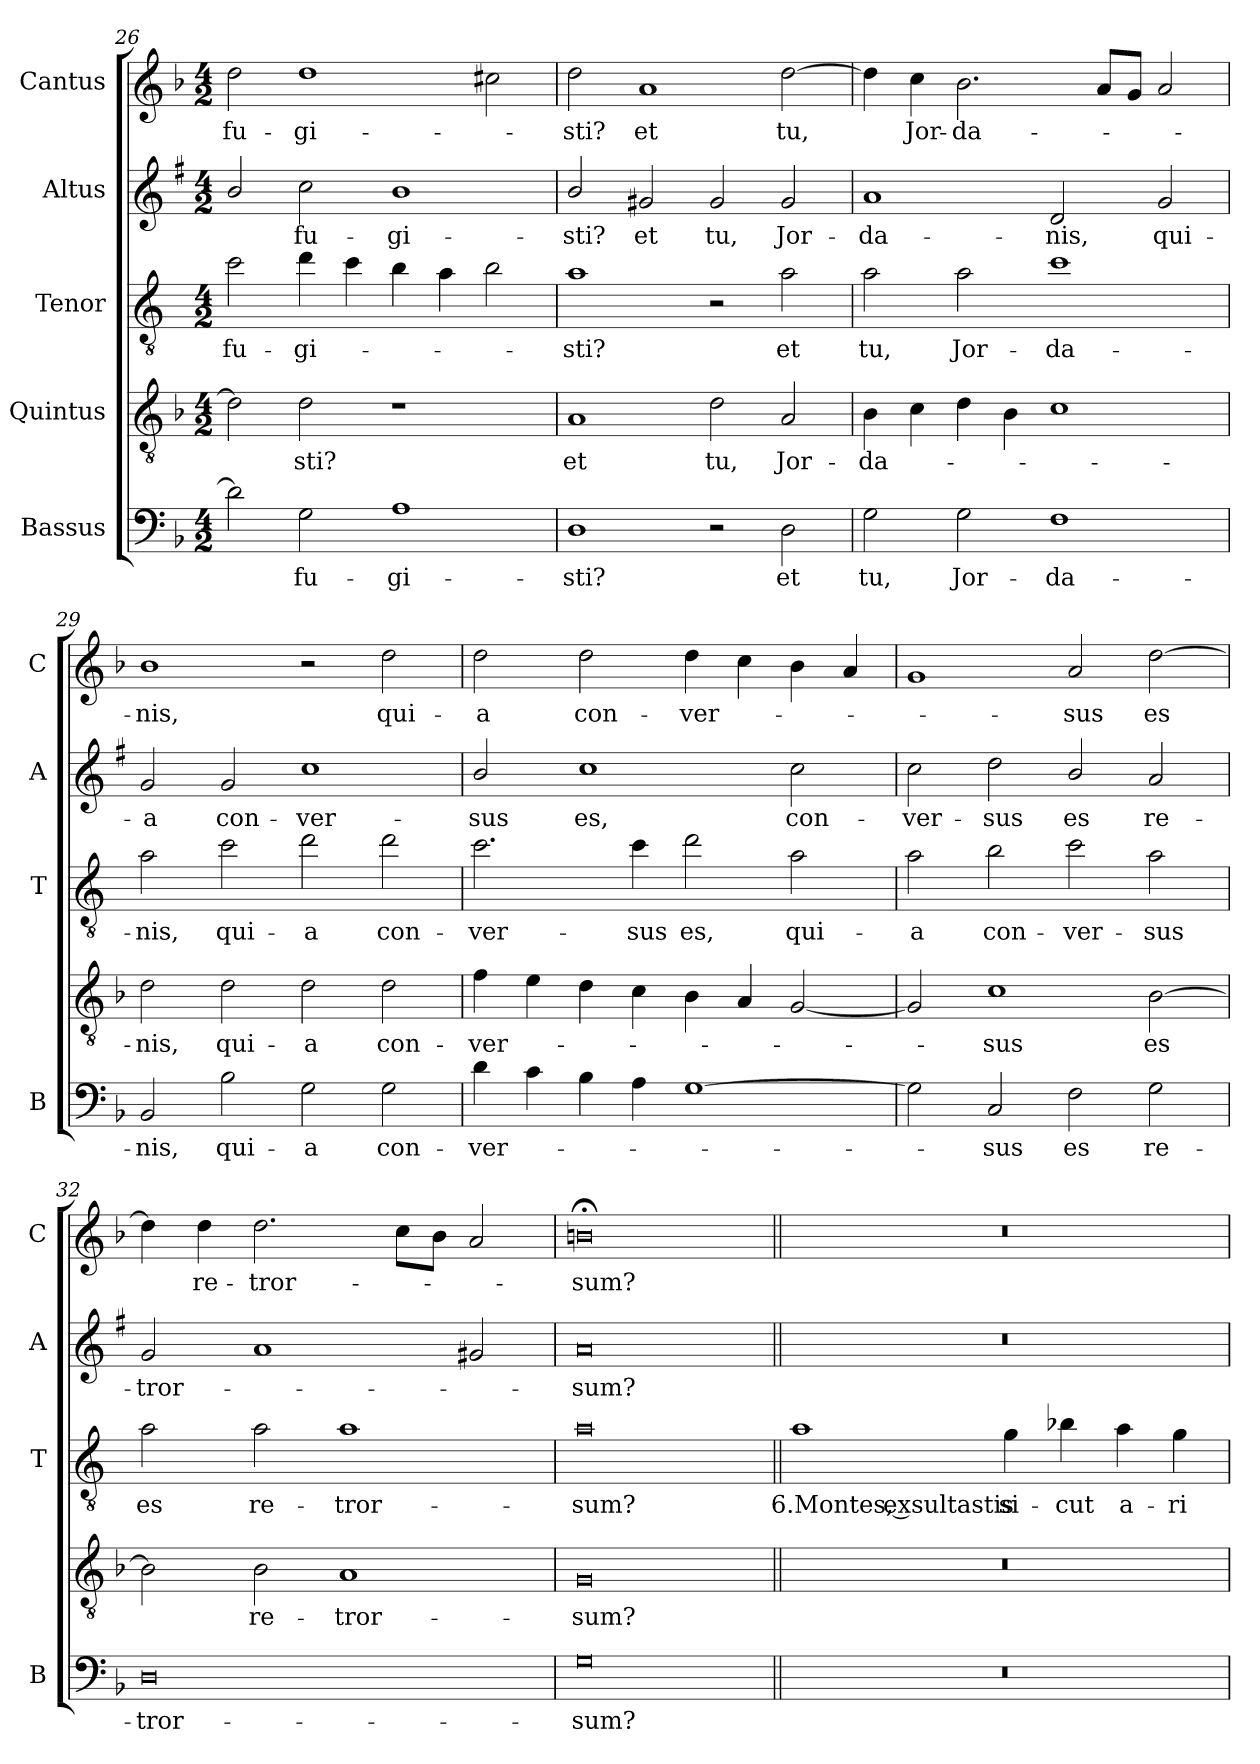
**kern	**text	**kern	**text	**kern	**text	**kern	**text	**kern	**text
*part5	*part5	*part4	*part4	*part3	*part3	*part2	*part2	*part1	*part1
*staff5	*staff5	*staff4	*staff4	*staff3	*staff3	*staff2	*staff2	*staff1	*staff1
*I"Bassus	*	*I"Quintus	*	*I"Tenor	*	*I"Altus	*	*I"Cantus	*
*I'B	*	*	*	*I'T	*	*I'A	*	*I'C	*
*clefF4	*	*clefGv2	*	*clefGv2	*	*clefG2	*	*clefG2	*
*	*	*	*	*ITrd4c7	*	*ITrd1c2	*	*	*
*k[b-]	*	*k[b-]	*	*k[b-]	*	*k[b-]	*	*k[b-]	*
*F:	*	*F:	*	*F:	*	*F:	*	*F:	*
*M4/2	*	*M4/2	*	*M4/2	*	*M4/2	*	*M4/2	*
=26	=26	=26	=26	=26	=26	=26	=26	=26	=26
!	!	!	!	!	!LO:LY:b	!	!	!	!LO:LY:b
2d\]	.	2d\]	.	2f\	fu-	2a/	.	2dd\	fu-
!	!LO:LY:b	!	!LO:LY:b	!	!LO:LY:b	!	!LO:LY:b	!	!LO:LY:b
2G\	fu-	2d\	-sti?	4g\	-gi-	2b-\	fu-	1dd	-gi-
.	.	.	.	4f\	.	.	.	.	.
!	!LO:LY:b	!	!	!	!	!	!LO:LY:b	!	!
1A	-gi-	1r	.	4e\	.	1a	-gi-	.	.
.	.	.	.	4d\	.	.	.	.	.
.	.	.	.	2e\	.	.	.	2cc#X\	.
!!LO:LB:g=z
=27	=27	=27	=27	=27	=27	=27	=27	=27	=27
!	!LO:LY:b	!	!LO:LY:b	!	!LO:LY:b	!	!LO:LY:b	!	!LO:LY:b
1D	-sti?	1A	et	1d	-sti?	2a/	-sti?	2dd\	-sti?
!	!	!	!	!	!	!	!LO:LY:b	!	!LO:LY:b
.	.	.	.	.	.	2f#X/	et	1a	et
!	!	!	!LO:LY:b	!	!	!	!LO:LY:b	!	!
2r	.	2d\	tu,	2r	.	2f#/	tu,	.	.
!	!LO:LY:b	!	!LO:LY:b	!	!LO:LY:b	!	!LO:LY:b	!	!LO:LY:b
2D\	et	2A/	Jor-	2d\	et	2f#/	Jor-	[2dd\	tu,
=28	=28	=28	=28	=28	=28	=28	=28	=28	=28
!	!LO:LY:b	!	!LO:LY:b	!	!LO:LY:b	!	!LO:LY:b	!	!
2G\	tu,	4B-\	-da-	2d\	tu,	1g	-da-	4dd\]	.
!	!	!	!	!	!	!	!	!	!LO:LY:b
.	.	4c\	.	.	.	.	.	4cc\	Jor-
!	!LO:LY:b	!	!	!	!LO:LY:b	!	!	!	!LO:LY:b
2G\	Jor-	4d\	.	2d\	Jor-	.	.	2.b-\	-da-
.	.	4B-\	.	.	.	.	.	.	.
!	!LO:LY:b	!	!	!	!LO:LY:b	!	!LO:LY:b	!	!
1F	-da-	1c	.	1f	-da-	2c/	-nis,	.	.
.	.	.	.	.	.	.	.	8a/L	.
.	.	.	.	.	.	.	.	8g/J	.
!	!	!	!	!	!	!	!LO:LY:b	!	!
.	.	.	.	.	.	2f/	qui-	2a/	.
=29	=29	=29	=29	=29	=29	=29	=29	=29	=29
!	!LO:LY:b	!	!LO:LY:b	!	!LO:LY:b	!	!LO:LY:b	!	!LO:LY:b
2BB-/	-nis,	2d\	-nis,	2d\	-nis,	2f/	-a	1b-	-nis,
!	!LO:LY:b	!	!LO:LY:b	!	!LO:LY:b	!	!LO:LY:b	!	!
2B-\	qui-	2d\	qui-	2f\	qui-	2f/	con-	.	.
!	!LO:LY:b	!	!LO:LY:b	!	!LO:LY:b	!	!LO:LY:b	!	!
2G\	-a	2d\	-a	2g\	-a	1b-	-ver-	2r	.
!	!LO:LY:b	!	!LO:LY:b	!	!LO:LY:b	!	!	!	!LO:LY:b
2G\	con-	2d\	con-	2g\	con-	.	.	2dd\	qui-
=30	=30	=30	=30	=30	=30	=30	=30	=30	=30
!	!LO:LY:b	!	!LO:LY:b	!	!LO:LY:b	!	!LO:LY:b	!	!LO:LY:b
4d\	-ver-	4f\	-ver-	2.f\	-ver-	2a/	-sus	2dd\	-a
4c\	.	4e\	.	.	.	.	.	.	.
!	!	!	!	!	!	!	!LO:LY:b	!	!LO:LY:b
4B-\	.	4d\	.	.	.	1b-	es,	2dd\	con-
!	!	!	!	!	!LO:LY:b	!	!	!	!
4A\	.	4c\	.	4f\	-sus	.	.	.	.
!	!	!	!	!	!LO:LY:b	!	!	!	!LO:LY:b
[1G	.	4B-\	.	2g\	es,	.	.	4dd\	-ver-
.	.	4A/	.	.	.	.	.	4cc\	.
!	!	!	!	!	!LO:LY:b	!	!LO:LY:b	!	!
.	.	[2G/	.	2d\	qui-	2b-\	con-	4b-\	.
.	.	.	.	.	.	.	.	4a/	.
=31	=31	=31	=31	=31	=31	=31	=31	=31	=31
!	!	!	!	!	!LO:LY:b	!	!LO:LY:b	!	!
2G\]	.	2G/]	.	2d\	-a	2b-\	-ver-	1g	.
!	!LO:LY:b	!	!LO:LY:b	!	!LO:LY:b	!	!LO:LY:b	!	!
2C/	-sus	1c	-sus	2e\	con-	2cc\	-sus	.	.
!	!LO:LY:b	!	!	!	!LO:LY:b	!	!LO:LY:b	!	!LO:LY:b
2F\	es	.	.	2f\	-ver-	2a/	es	2a/	-sus
!	!LO:LY:b	!	!LO:LY:b	!	!LO:LY:b	!	!LO:LY:b	!	!LO:LY:b
2G\	re-	[2B-\	es	2d\	-sus	2g/	re-	[2dd\	es
=32	=32	=32	=32	=32	=32	=32	=32	=32	=32
!	!LO:LY:b	!	!	!	!LO:LY:b	!	!LO:LY:b	!	!
0D	-tror-	2B-\]	.	2d\	es	2f/	-tror-	4dd\]	.
!	!	!	!	!	!	!	!	!	!LO:LY:b
.	.	.	.	.	.	.	.	4dd\	re-
!	!	!	!LO:LY:b	!	!LO:LY:b	!	!	!	!LO:LY:b
.	.	2B-\	re-	2d\	re-	1g	.	2.dd\	-tror-
!	!	!	!LO:LY:b	!	!LO:LY:b	!	!	!	!
.	.	1A	-tror-	1d	-tror-	.	.	.	.
.	.	.	.	.	.	.	.	8cc\L	.
.	.	.	.	.	.	.	.	8b-\J	.
.	.	.	.	.	.	2f#X/	.	2a/	.
=33	=33	=33	=33	=33	=33	=33	=33	=33	=33
!	!LO:LY:b	!	!LO:LY:b	!	!LO:LY:b	!	!LO:LY:b	!	!LO:LY:b
0G	-sum?	0G	-sum?	0d	-sum?	0g	-sum?	0bn;<	-sum?
!!LO:LB:g=z
=34||	=34||	=34||	=34||	=34||	=34||	=34||	=34||	=34||	=34||
!	!	!	!	!	!LO:LY:b	!	!	!	!
0r	.	0r	.	1d	6.Montes, exsultastis	0r	.	0r	.
!	!	!	!	!	!LO:LY:b	!	!	!	!
.	.	.	.	4c\	si-	.	.	.	.
!	!	!	!	!	!LO:LY:b	!	!	!	!
.	.	.	.	4e-X\	-cut	.	.	.	.
!	!	!	!	!	!LO:LY:b	!	!	!	!
.	.	.	.	4d\	a-	.	.	.	.
!	!	!	!	!	!LO:LY:b	!	!	!	!
.	.	.	.	4c\	-ri-	.	.	.	.
=	=	=	=	=	=	=	=	=	=
*-	*-	*-	*-	*-	*-	*-	*-	*-	*-
